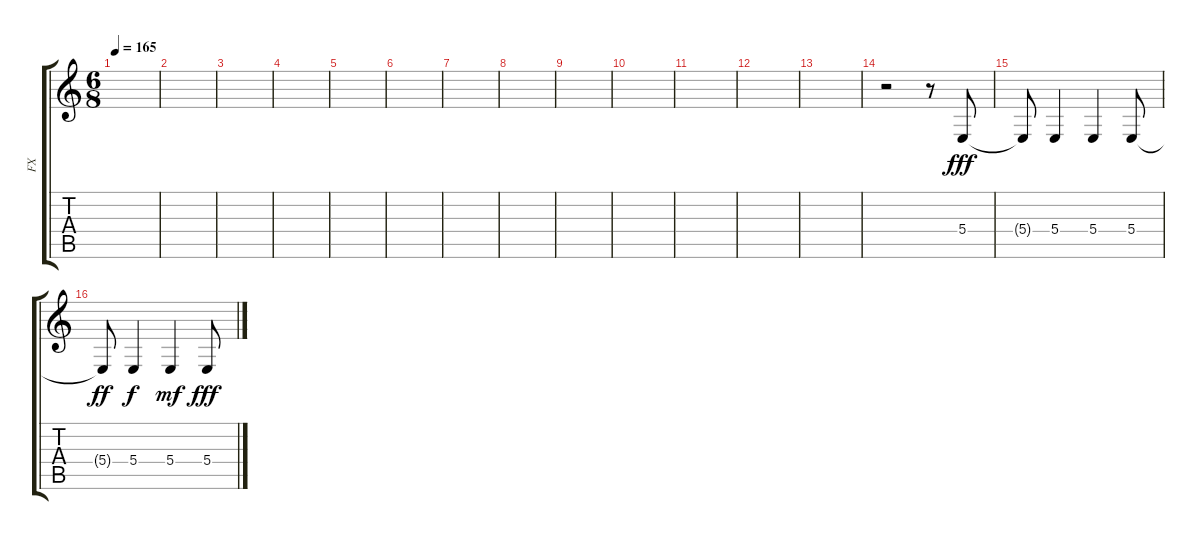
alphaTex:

\track ("FX" "FX") {instrument seashore}
\staff {score tabs}
\tuning (Db4 Ab3 E3 B2 Gb2 B1) {hide}
\ts (6 8)
\tempo 165
\clef g2
\ks c
|
|
|
|
|
|
|
|
|
|
|
|
|
r.2{volume 10} r.8 5.4.8{dy fff} |
5.4{t}.8 5.4.4 5.4.4 5.4.8 |
5.4{t}.8{dy ff} 5.4.4{dy f} 5.4.4{dy mf} 5.4.8{dy fff}
